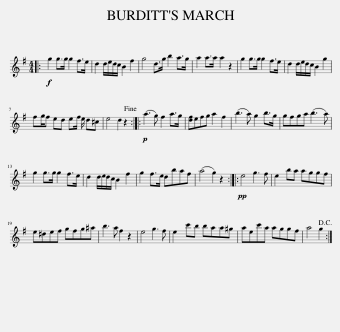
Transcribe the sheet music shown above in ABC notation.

X:1
L:1/8
M:4/4
I:linebreak $
K:G
V:1 treble
V:1
|:!f! g2 g>g g2 f>e | d2 d/e/d/c/ B2 f2 | g4 d>g b2 a>g | a2 a>a a2 z2 | g2 g>g g2 f>e | %5
 d2 d/e/d/c/ B2 g2 |$ fg/f ed ef/ e/ d^c | e4 d2 z2!fine! ::!p! (a3 g) f2 a>g | [df]efg a2 f2 | %10
 (b3 a) g2 b>g | gfga (b3 a) |$ g2 g>g g2 f>e | d2 d/e/d/c/ B2 f2 | g2 f>e dbaf | %15
 (a4 g2) z2 ::!pp! e4 g3 f | e2 ba aggf |$ e^def gfg^a | b3 a f2 z2 | %20
 e4 g3 f | e2 c'b baa^g | aec'a aggf | a4 g2!D.C.! :| %24
